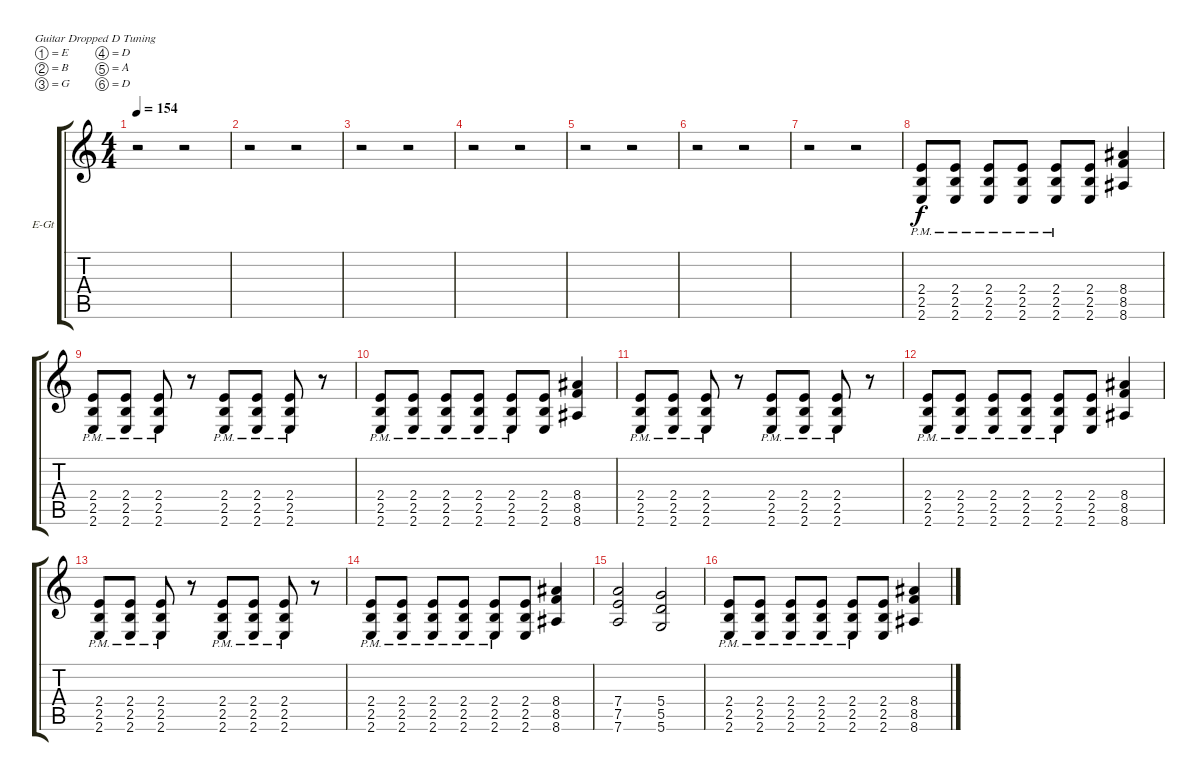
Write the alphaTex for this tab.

\bracketExtendMode groupsimilarinstruments
\firstSystemTrackNameOrientation horizontal
\otherSystemsTrackNameOrientation horizontal
\track ("Overdriven-guitar (Richard)" "E-Gt") {instrument overdrivenguitar}
\staff {score tabs}
\tuning (E4 B3 G3 D3 A2 D2)
\ts (4 4)
\tempo 154
\clef g2
\ks c
r.2{dy f} r.2 |
r.2 r.2 |
r.2 r.2 |
r.2 r.2 |
r.2 r.2 |
r.2 r.2 |
r.2 r.2 |
(2.4{pm} 2.5{pm} 2.6{pm}).8 (2.4{pm} 2.5{pm} 2.6{pm}).8 (2.4{pm} 2.5{pm} 2.6{pm}).8 (2.4{pm} 2.5{pm} 2.6{pm}).8 (2.4{pm} 2.5{pm} 2.6{pm}).8 (2.4 2.5 2.6).8 (8.4 8.5 8.6).4 |
(2.4{pm} 2.5{pm} 2.6{pm}).8 (2.4{pm} 2.5{pm} 2.6{pm}).8 (2.4{pm} 2.5{pm} 2.6{pm}).8 r.8 (2.4{pm} 2.5{pm} 2.6{pm}).8 (2.4{pm} 2.5{pm} 2.6{pm}).8 (2.4{pm} 2.5{pm} 2.6{pm}).8 r.8 |
(2.4{pm} 2.5{pm} 2.6{pm}).8 (2.4{pm} 2.5{pm} 2.6{pm}).8 (2.4{pm} 2.5{pm} 2.6{pm}).8 (2.4{pm} 2.5{pm} 2.6{pm}).8 (2.4{pm} 2.5{pm} 2.6{pm}).8 (2.4 2.5 2.6).8 (8.4 8.5 8.6).4 |
(2.4{pm} 2.5{pm} 2.6{pm}).8 (2.4{pm} 2.5{pm} 2.6{pm}).8 (2.4{pm} 2.5{pm} 2.6{pm}).8 r.8 (2.4{pm} 2.5{pm} 2.6{pm}).8 (2.4{pm} 2.5{pm} 2.6{pm}).8 (2.4{pm} 2.5{pm} 2.6{pm}).8 r.8 |
(2.4{pm} 2.5{pm} 2.6{pm}).8 (2.4{pm} 2.5{pm} 2.6{pm}).8 (2.4{pm} 2.5{pm} 2.6{pm}).8 (2.4{pm} 2.5{pm} 2.6{pm}).8 (2.4{pm} 2.5{pm} 2.6{pm}).8 (2.4 2.5 2.6).8 (8.4 8.5 8.6).4 |
(2.4{pm} 2.5{pm} 2.6{pm}).8 (2.4{pm} 2.5{pm} 2.6{pm}).8 (2.4{pm} 2.5{pm} 2.6{pm}).8 r.8 (2.4{pm} 2.5{pm} 2.6{pm}).8 (2.4{pm} 2.5{pm} 2.6{pm}).8 (2.4{pm} 2.5{pm} 2.6{pm}).8 r.8 |
(2.4{pm} 2.5{pm} 2.6{pm}).8 (2.4{pm} 2.5{pm} 2.6{pm}).8 (2.4{pm} 2.5{pm} 2.6{pm}).8 (2.4{pm} 2.5{pm} 2.6{pm}).8 (2.4{pm} 2.5{pm} 2.6{pm}).8 (2.4 2.5 2.6).8 (8.4 8.5 8.6).4 |
(7.4 7.5 7.6).2 (5.4 5.6 5.5).2 |
(2.4{pm} 2.5{pm} 2.6{pm}).8 (2.4{pm} 2.5{pm} 2.6{pm}).8 (2.4{pm} 2.5{pm} 2.6{pm}).8 (2.4{pm} 2.5{pm} 2.6{pm}).8 (2.4{pm} 2.5{pm} 2.6{pm}).8 (2.4 2.5 2.6).8 (8.4 8.5 8.6).4
